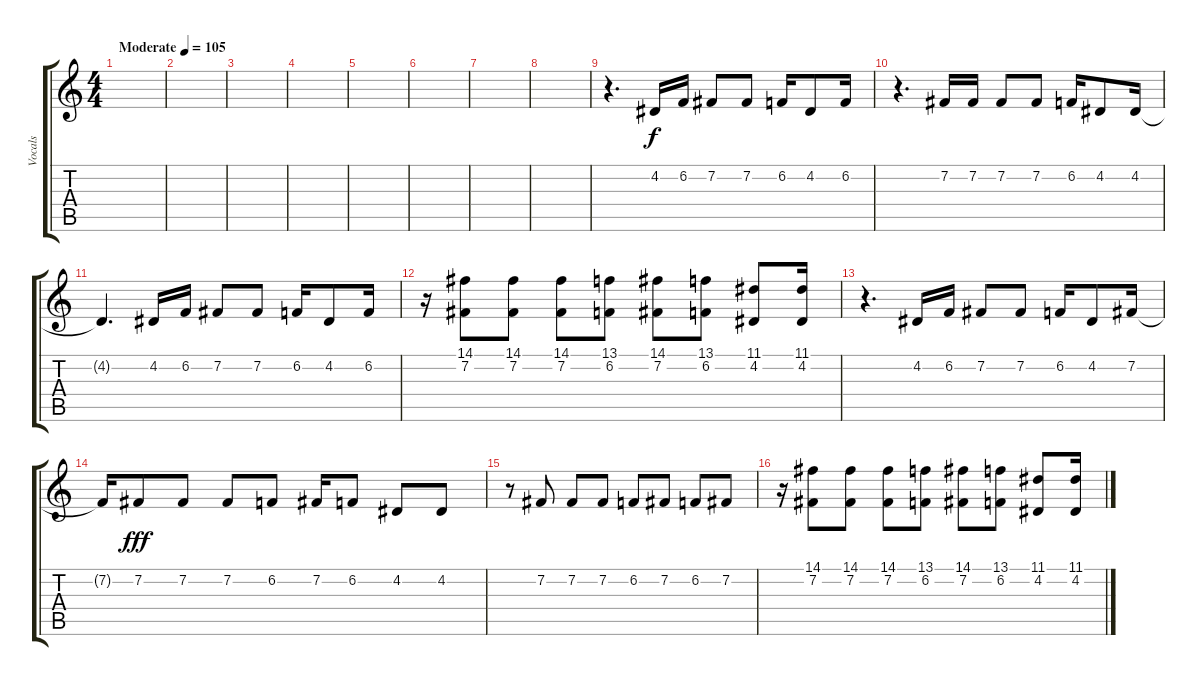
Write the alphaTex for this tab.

\track ("Vocals" "Vocals") {instrument cello}
\staff {score tabs}
\tuning (E4 B3 G3 D3 A2 E2) {hide}
\ts (4 4)
\tempo (105 "Moderate")
\clef g2
\ks c
|
|
|
|
|
|
|
|
r.4{d} 4.2.16 6.2.16 7.2.8 7.2.8 6.2.16 4.2.8 6.2.16 |
r.4{d} 7.2.16 7.2.16 7.2.8 7.2.8 6.2.16 4.2.8 4.2.16 |
4.2{t}.4{d} 4.2.16 6.2.16 7.2.8 7.2.8 6.2.16 4.2.8 6.2.16 |
r.16 (14.1 7.2).8 (14.1 7.2).8 (14.1 7.2).8 (13.1 6.2).8 (14.1 7.2).8 (13.1 6.2).8 (11.1 4.2).8 (11.1 4.2).16 |
r.4{d} 4.2.16 6.2.16 7.2.8 7.2.8 6.2.16 4.2.8 7.2.16 |
7.2{t}.16{dy f} 7.2.8{dy fff} 7.2.8 7.2.8 6.2.8 7.2.16 6.2.8 4.2.8 4.2.8 |
r.8 7.2.8 7.2.8 7.2.8 6.2.8 7.2.8 6.2.8 7.2.8 |
r.16 (14.1 7.2).8 (14.1 7.2).8 (14.1 7.2).8 (13.1 6.2).8 (14.1 7.2).8 (13.1 6.2).8 (11.1 4.2).8 (11.1 4.2).16
